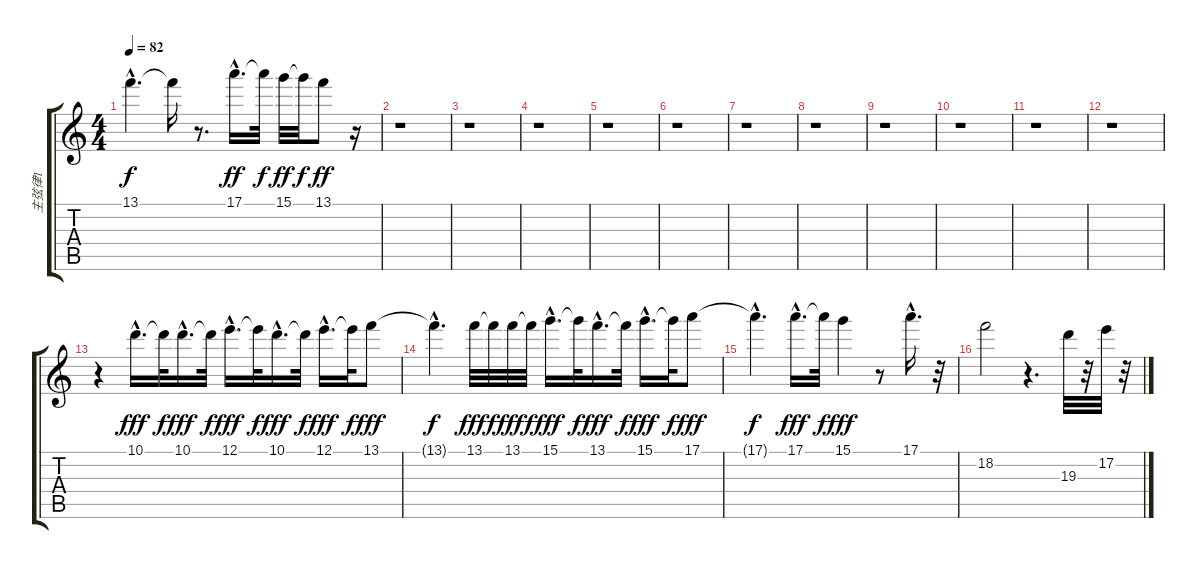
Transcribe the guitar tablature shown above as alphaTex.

\track ("主弦律1" "主弦律1") {instrument acousticguitarnylon}
\staff {score tabs}
\tuning (E4 B3 G3 D3 A2 E2) {hide}
\ts (4 4)
\tempo 82
\clef g2
\ks c
13.1{hac t}.4{d dy f} 13.1{t}.16 r.8{d} 17.1{hac}.16{d dy ff} 17.1{t}.32{dy f} 15.1.32{dy ff} 15.1{t}.32{dy f} 13.1.8{dy ff} r.16 |
r.1 |
r.1 |
r.1 |
r.1 |
r.1 |
r.1 |
r.1 |
r.1 |
r.1 |
r.1 |
r.1 |
r.4 10.1{hac}.16{d dy fff} 10.1{t}.32{dy f} 10.1{hac}.16{d dy fff} 10.1{t}.32{dy f} 12.1{hac}.16{d dy fff} 12.1{t}.32{dy f} 10.1{hac}.16{d dy fff} 10.1{t}.32{dy f} 12.1{hac}.16{d dy fff} 12.1{t}.32{dy f} 13.1.8{dy fff} |
13.1{hac t}.4{d dy f} 13.1.32{dy fff} 13.1{t}.32{dy f} 13.1.32{dy fff} 13.1{t}.32{dy f} 15.1{hac}.16{d dy fff} 15.1{t}.32{dy f} 13.1{hac}.16{d dy fff} 13.1{t}.32{dy f} 15.1{hac}.16{d dy fff} 15.1{t}.32{dy f} 17.1.8{dy fff} |
17.1{hac t}.4{d dy f} 17.1{hac}.16{d dy fff} 17.1{t}.32{dy f} 15.1.4{dy fff} r.8 17.1{hac}.16{d} r.32 |
18.2.2 r.4{d} 19.3.32 r.32 17.2.32 r.32
